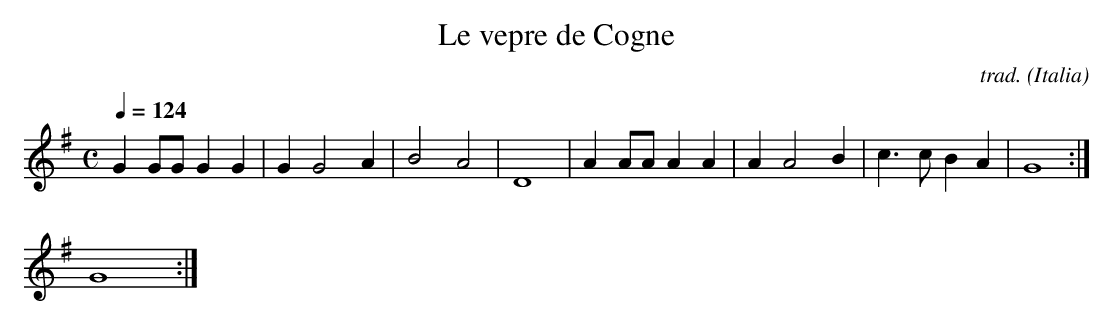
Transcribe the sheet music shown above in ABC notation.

X:1
T:Le vepre de Cogne
C:trad.
O:Italia
Q:1/4=124
V:1
|:
M:C
L:1/8
K:G
G2 GG G2 G2 |G2 G4 A2 |B4 A4 |D8 |A2 AA A2 A2 |A2 A4 B2 |c3 c B2 A2 |G8 :|
G8 :|
